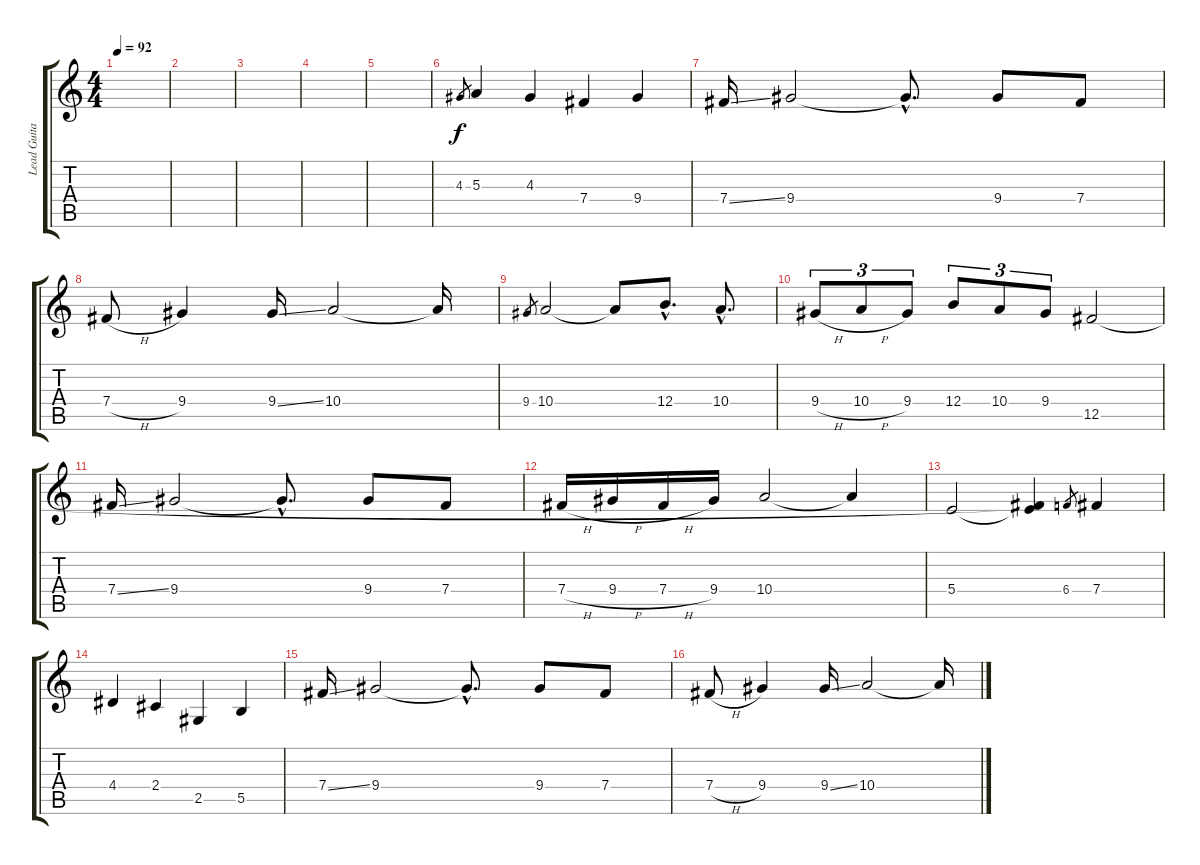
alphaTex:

\track ("Lead Guitar " "Lead Guita") {instrument distortionguitar}
\staff {score tabs}
\tuning (Db4 Ab3 E3 B2 Gb2 Db2) {hide}
\ts (4 4)
\tempo 92
\clef g2
\ks c
|
|
|
|
|
4.3.8{gr} 5.3.4 4.3.4 7.4.4 9.4.4 |
7.4{ss}.16 9.4.2 9.4{hac t}.8{d} 9.4.8 7.4.8 |
7.4{h}.8 9.4.4 9.4{ss}.16 10.4.2 10.4{t}.16 |
9.4.8{gr} 10.4.2 10.4{t}.8 12.4{hac}.8{d} 10.4{hac}.8{d} |
9.4{h}.8{tu (3 2)} 10.4{h}.8{tu (3 2)} 9.4.8{tu (3 2)} 12.4.8{tu (3 2)} 10.4.8{tu (3 2)} 9.4.8{tu (3 2)} 12.5.2 |
7.4{ss}.16 9.4.2 9.4{hac t}.8{d} 9.4.8 7.4.8 |
7.4{h}.16 9.4{h}.16 7.4{h}.16 9.4.16 10.4.2 10.4{t}.4 |
5.4.2 (5.4{t} 12.5{t}).4 6.4.8{gr} 7.4.4 |
4.4.4 2.4.4 2.5.4 5.5.4 |
7.4{ss}.16 9.4.2 9.4{hac t}.8{d} 9.4.8 7.4.8 |
7.4{h}.8 9.4.4 9.4{ss}.16 10.4.2 10.4{t}.16
